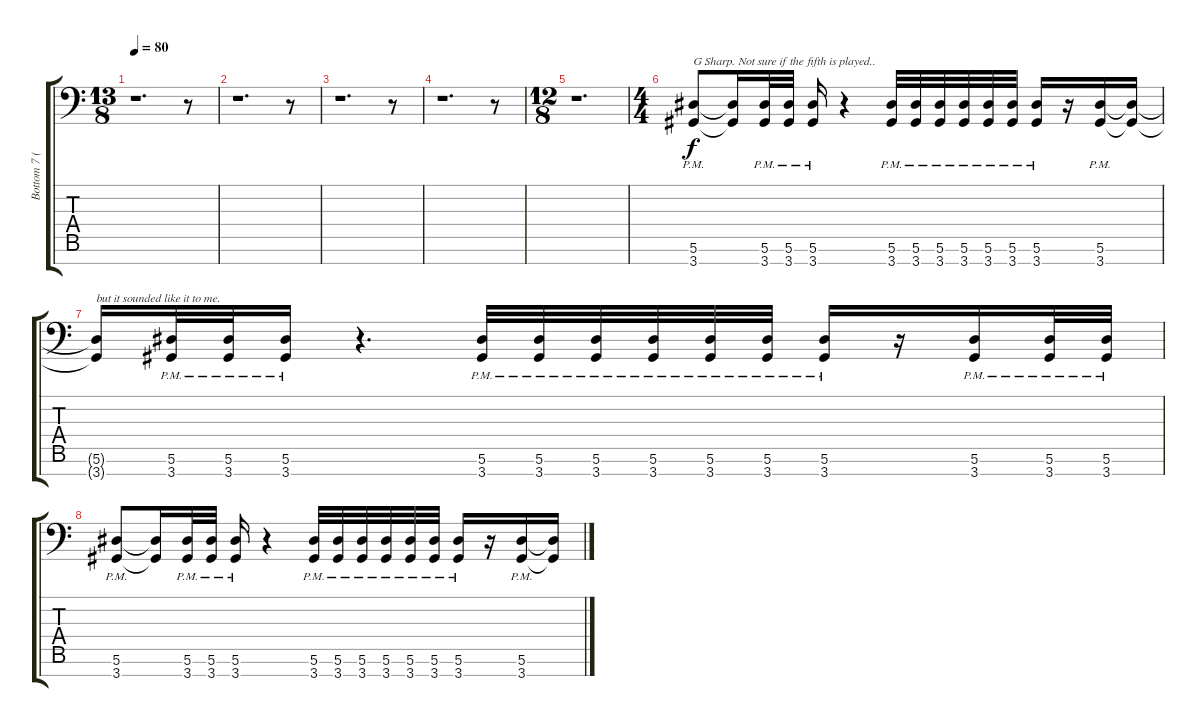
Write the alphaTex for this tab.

\track ("Bottom 7 (Left Channel)" "Bottom 7 (") {instrument distortionguitar}
\staff {score tabs}
\tuning (Bb3 Gb3 Db3 Ab2 Eb2 Bb1 F1) {hide}
\ts (13 8)
\tempo 80
\clef f4
\ks c
r.1{d dy f instrument distortionguitar} r.8 |
r.1{d} r.8 |
r.1{d} r.8 |
r.1{d} r.8 |
\ts (12 8)
r.1{d} |
\ts (4 4)
(5.6{pm} 3.7{pm}).8{txt "G Sharp. Not sure if the fifth is played.."} (5.6{t} 3.7{t}).16 (5.6{pm} 3.7{pm}).32 (5.6{pm} 3.7{pm}).32 (5.6{pm} 3.7{pm}).16 r.4 (5.6{pm} 3.7{pm}).32 (5.6{pm} 3.7{pm}).32 (5.6{pm} 3.7{pm}).32 (5.6{pm} 3.7{pm}).32 (5.6{pm} 3.7{pm}).32 (5.6{pm} 3.7{pm}).32 (5.6{pm} 3.7{pm}).16 r.16 (5.6{pm} 3.7{pm}).16 (5.6{t} 3.7{t}).16 |
(5.6{t} 3.7{t}).16{txt "but it sounded like it to me."} (5.6{pm} 3.7{pm}).32 (5.6{pm} 3.7{pm}).32 (5.6{pm} 3.7{pm}).16 r.4{d} (5.6{pm} 3.7{pm}).32 (5.6{pm} 3.7{pm}).32 (5.6{pm} 3.7{pm}).32 (5.6{pm} 3.7{pm}).32 (5.6{pm} 3.7{pm}).32 (5.6{pm} 3.7{pm}).32 (5.6{pm} 3.7{pm}).16 r.16 (5.6{pm} 3.7{pm}).16 (5.6{pm} 3.7{pm}).32 (5.6{pm} 3.7{pm}).32 |
(5.6{pm} 3.7{pm}).8 (5.6{t} 3.7{t}).16 (5.6{pm} 3.7{pm}).32 (5.6{pm} 3.7{pm}).32 (5.6{pm} 3.7{pm}).16 r.4 (5.6{pm} 3.7{pm}).32 (5.6{pm} 3.7{pm}).32 (5.6{pm} 3.7{pm}).32 (5.6{pm} 3.7{pm}).32 (5.6{pm} 3.7{pm}).32 (5.6{pm} 3.7{pm}).32 (5.6{pm} 3.7{pm}).16 r.16 (5.6{pm} 3.7{pm}).16 (5.6{t} 3.7{t}).16
